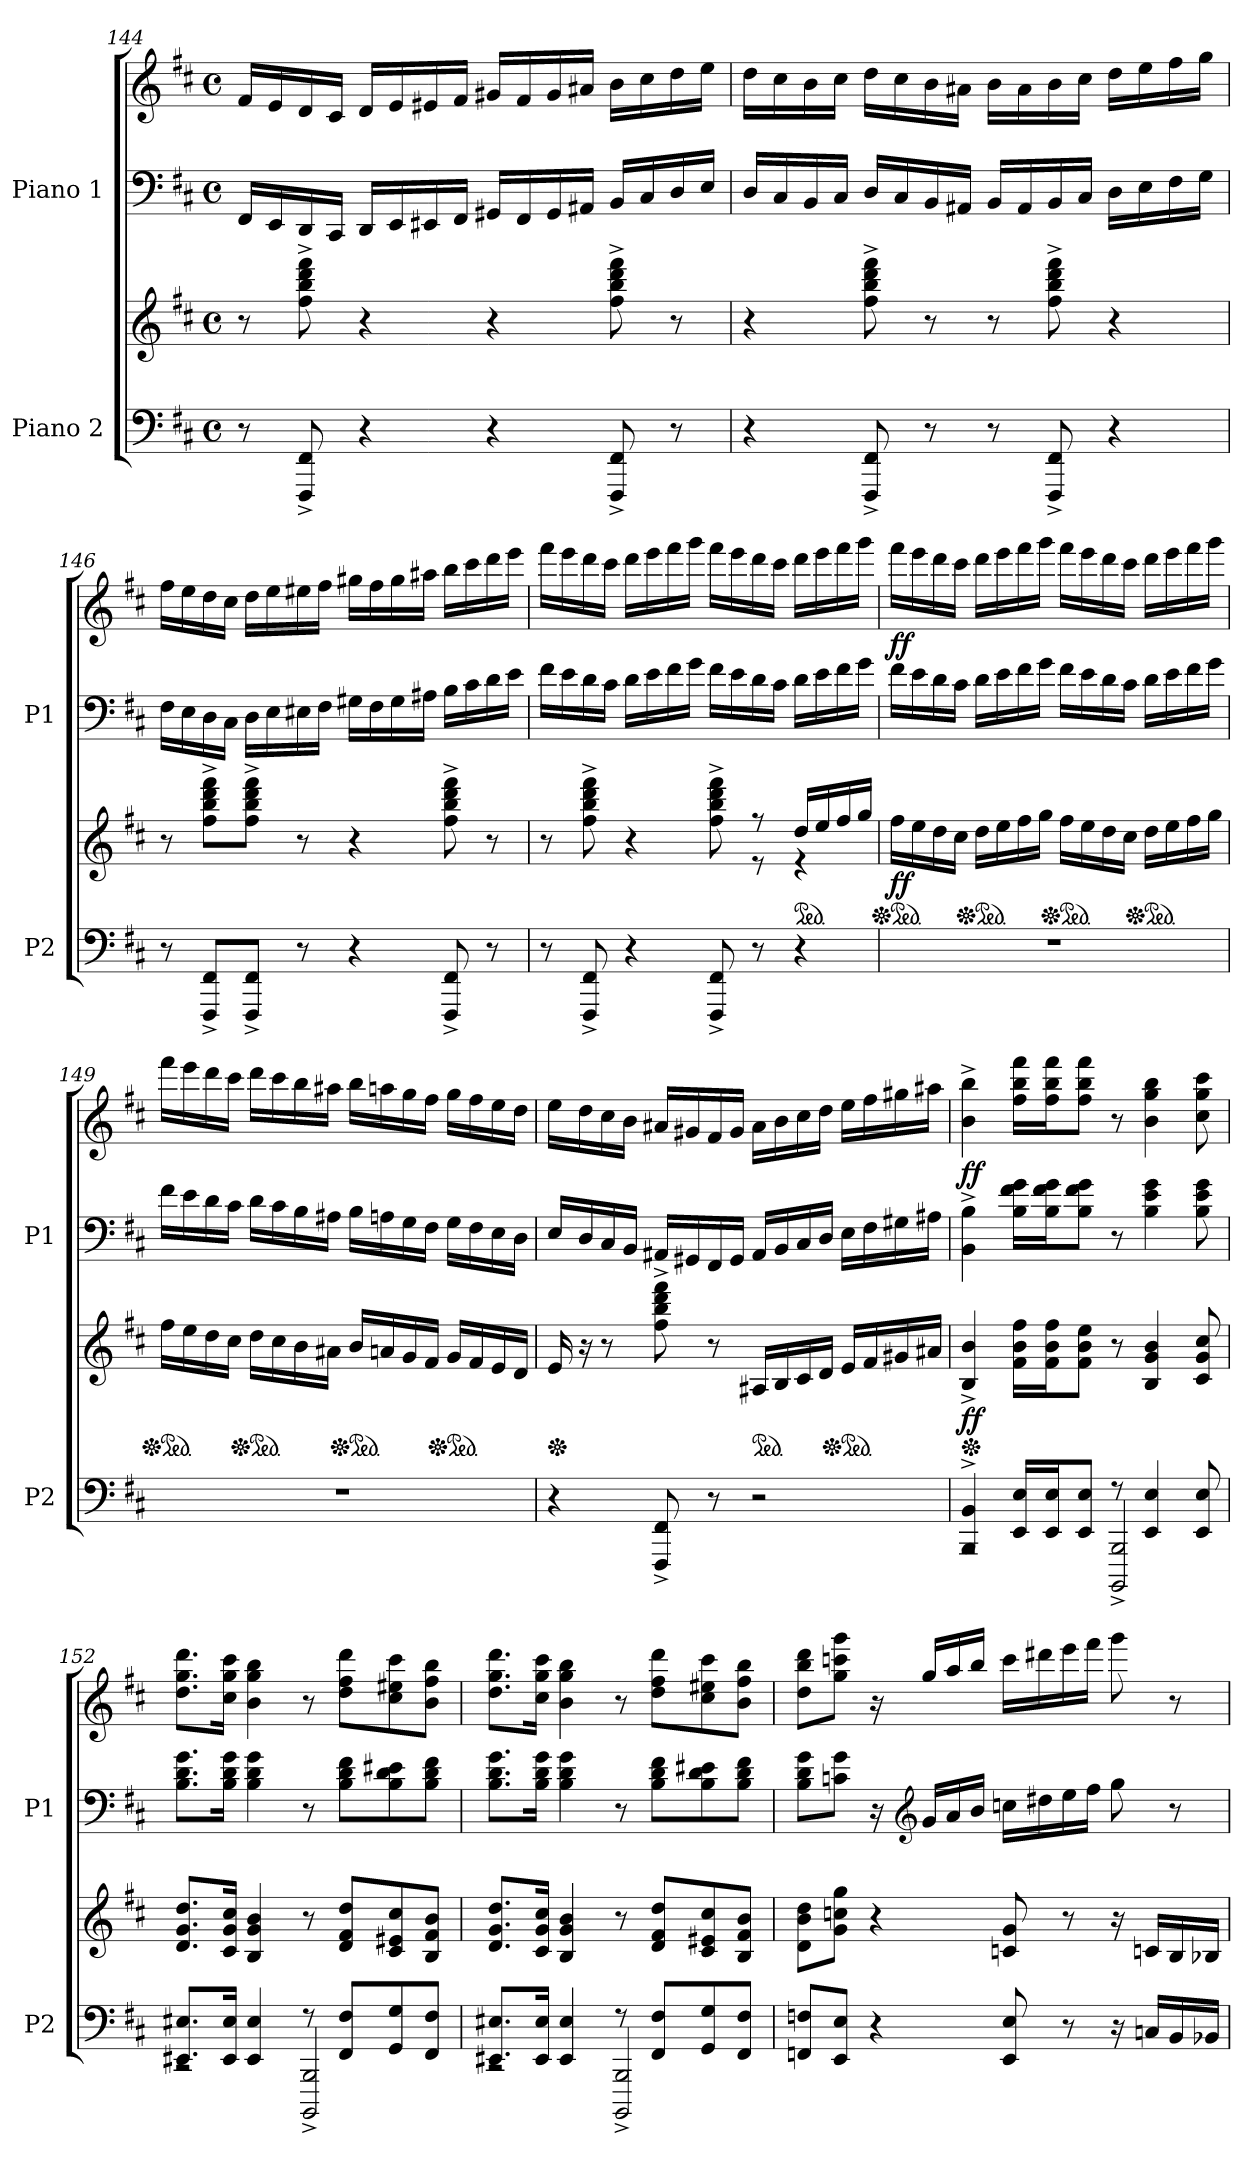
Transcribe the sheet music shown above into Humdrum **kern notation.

**kern	**kern	**dynam	**kern	**kern	**dynam
*part2	*part2	*part2	*part1	*part1	*part1
*staff4	*staff3	*staff3/4	*staff2	*staff1	*staff1/2
*I"Piano 2	*	*	*I"Piano 1	*	*
*I'P2	*	*	*I'P1	*	*
*clefF4	*clefG2	*	*clefF4	*clefG2	*
*k[f#c#]	*k[f#c#]	*	*k[f#c#]	*k[f#c#]	*
*M4/4	*M4/4	*	*M4/4	*M4/4	*
*met(c)	*met(c)	*	*met(c)	*met(c)	*
=144	=144	=144	=144	=144	=144
*	*^	*	*	*	*
8r	8r	8ryy	.	16FF#/LL	16f#/LL	.
.	.	.	.	16EE/	16e/	.
8FFF#/^ 8FF#/^	8ff#\^ 8bb\^ 8ddd\^ 8fff#\^	8F#/yy^ 8B/yy^ 8d/yy^ 8f#/yy^	.	16DD/	16d/	.
.	.	.	.	16CC#/JJ	16c#/JJ	.
4r	4r	4ryy	.	16DD/LL	16d/LL	.
.	.	.	.	16EE/	16e/	.
.	.	.	.	16EE#X/	16e#X/	.
.	.	.	.	16FF#/JJ	16f#/JJ	.
4r	4r	4ryy	.	16GG#X/LL	16g#X/LL	.
.	.	.	.	16FF#/	16f#/	.
.	.	.	.	16GG#/	16g#/	.
.	.	.	.	16AA#X/JJ	16a#X/JJ	.
8FFF#/^ 8FF#/^	8ff#\^ 8bb\^ 8ddd\^ 8fff#\^	8F#/yy^ 8B/yy^ 8d/yy^ 8f#/yy^	.	16BB/LL	16b\LL	.
.	.	.	.	16C#/	16cc#\	.
8r	8r	8ryy	.	16D/	16dd\	.
.	.	.	.	16E/JJ	16ee\JJ	.
!!LO:LB:g=z
=145	=145	=145	=145	=145	=145	=145
4r	4r	4ryy	.	16D/LL	16dd\LL	.
.	.	.	.	16C#/	16cc#\	.
.	.	.	.	16BB/	16b\	.
.	.	.	.	16C#/JJ	16cc#\JJ	.
8FFF#/^ 8FF#/^	8ff#\^ 8bb\^ 8ddd\^ 8fff#\^	8F#/yy^ 8B/yy^ 8d/yy^ 8f#/yy^	.	16D/LL	16dd\LL	.
.	.	.	.	16C#/	16cc#\	.
8r	8r	8ryy	.	16BB/	16b\	.
.	.	.	.	16AA#X/JJ	16a#X\JJ	.
8r	8r	8ryy	.	16BB/LL	16b\LL	.
.	.	.	.	16AA#/	16a#\	.
8FFF#/^ 8FF#/^	8ff#\^ 8bb\^ 8ddd\^ 8fff#\^	8F#/yy^ 8B/yy^ 8d/yy^ 8f#/yy^	.	16BB/	16b\	.
.	.	.	.	16C#/JJ	16cc#\JJ	.
4r	4r	4ryy	.	16D\LL	16dd\LL	.
.	.	.	.	16E\	16ee\	.
.	.	.	.	16F#\	16ff#\	.
.	.	.	.	16G\JJ	16gg\JJ	.
=146	=146	=146	=146	=146	=146	=146
8r	8r	8ryy	.	16F#\LL	16ff#\LL	.
.	.	.	.	16E\	16ee\	.
8FFF#/^ 8FF#/^L	8ff#\^ 8bb\^ 8ddd\^ 8fff#\^L	8F#\yy^ 8B\yy^ 8d\yy^ 8f#\yy^L	.	16D\	16dd\	.
.	.	.	.	16C#\JJ	16cc#\JJ	.
8FFF#/^ 8FF#/^J	8ff#\^ 8bb\^ 8ddd\^ 8fff#\^J	8F#\yy^ 8B\yy^ 8d\yy^ 8f#\yy^J	.	16D\LL	16dd\LL	.
.	.	.	.	16E\	16ee\	.
8r	8r	8ryy	.	16E#X\	16ee#X\	.
.	.	.	.	16F#\JJ	16ff#\JJ	.
4r	4r	4ryy	.	16G#X\LL	16gg#X\LL	.
.	.	.	.	16F#\	16ff#\	.
.	.	.	.	16G#\	16gg#\	.
.	.	.	.	16A#X\JJ	16aa#X\JJ	.
8FFF#/^ 8FF#/^	8ff#\^ 8bb\^ 8ddd\^ 8fff#\^	8F#/yy^ 8B/yy^ 8d/yy^ 8f#/yy^	.	16B\LL	16bb\LL	.
.	.	.	.	16c#\	16ccc#\	.
8r	8r	8ryy	.	16d\	16ddd\	.
.	.	.	.	16e\JJ	16eee\JJ	.
!!LO:LB:g=z
=147	=147	=147	=147	=147	=147	=147
8r	8r	8ryy	.	16f#\LL	16fff#\LL	.
.	.	.	.	16e\	16eee\	.
8FFF#/^ 8FF#/^	8ff#\^ 8bb\^ 8ddd\^ 8fff#\^	8F#/yy^ 8B/yy^ 8d/yy^ 8f#/yy^	.	16d\	16ddd\	.
.	.	.	.	16c#\JJ	16ccc#\JJ	.
4r	4r	4ryy	.	16d\LL	16ddd\LL	.
.	.	.	.	16e\	16eee\	.
.	.	.	.	16f#\	16fff#\	.
.	.	.	.	16g\JJ	16ggg\JJ	.
8FFF#/^ 8FF#/^	8ff#\^ 8bb\^ 8ddd\^ 8fff#\^	8F#/yy^ 8B/yy^ 8d/yy^ 8f#/yy^	.	16f#\LL	16fff#\LL	.
.	.	.	.	16e\	16eee\	.
8r	8r	8r	.	16d\	16ddd\	.
.	.	.	.	16c#\JJ	16ccc#\JJ	.
*	*ped	*	*	*	*	*
4r	16dd/LL	4r	.	16d\LL	16ddd\LL	.
.	16ee/	.	.	16e\	16eee\	.
.	16ff#/	.	.	16f#\	16fff#\	.
.	16gg/JJ	.	.	16g\JJ	16ggg\JJ	.
*	*v	*v	*	*	*	*
=148	=148	=148	=148	=148	=148
*	*Xped	*	*	*	*
*	*ped	*	*	*	*
!	!	!LO:DY:b	!	!	!LO:DY:b
1r	16ff#\LL	ff	16f#\LL	16fff#\LL	ff
.	16ee\	.	16e\	16eee\	.
.	16dd\	.	16d\	16ddd\	.
.	16cc#\JJ	.	16c#\JJ	16ccc#\JJ	.
*	*Xped	*	*	*	*
*	*ped	*	*	*	*
.	16dd\LL	.	16d\LL	16ddd\LL	.
.	16ee\	.	16e\	16eee\	.
.	16ff#\	.	16f#\	16fff#\	.
.	16gg\JJ	.	16g\JJ	16ggg\JJ	.
*	*Xped	*	*	*	*
*	*ped	*	*	*	*
.	16ff#\LL	.	16f#\LL	16fff#\LL	.
.	16ee\	.	16e\	16eee\	.
.	16dd\	.	16d\	16ddd\	.
.	16cc#\JJ	.	16c#\JJ	16ccc#\JJ	.
*	*Xped	*	*	*	*
*	*ped	*	*	*	*
.	16dd\LL	.	16d\LL	16ddd\LL	.
.	16ee\	.	16e\	16eee\	.
.	16ff#\	.	16f#\	16fff#\	.
.	16gg\JJ	.	16g\JJ	16ggg\JJ	.
!!LO:PB:g=z
=149	=149	=149	=149	=149	=149
*	*Xped	*	*	*	*
*	*ped	*	*	*	*
1r	16ff#\LL	.	16f#\LL	16fff#\LL	.
.	16ee\	.	16e\	16eee\	.
.	16dd\	.	16d\	16ddd\	.
.	16cc#\JJ	.	16c#\JJ	16ccc#\JJ	.
*	*Xped	*	*	*	*
*	*ped	*	*	*	*
.	16dd\LL	.	16d\LL	16ddd\LL	.
.	16cc#\	.	16c#\	16ccc#\	.
.	16b\	.	16B\	16bb\	.
.	16a#X\JJ	.	16A#X\JJ	16aa#X\JJ	.
*	*Xped	*	*	*	*
*	*ped	*	*	*	*
.	16b/LL	.	16B\LL	16bb\LL	.
.	16an/	.	16An\	16aan\	.
.	16g/	.	16G\	16gg\	.
.	16f#/JJ	.	16F#\JJ	16ff#\JJ	.
*	*Xped	*	*	*	*
*	*ped	*	*	*	*
.	16g/LL	.	16G\LL	16gg\LL	.
.	16f#/	.	16F#\	16ff#\	.
.	16e/	.	16E\	16ee\	.
.	16d/JJ	.	16D\JJ	16dd\JJ	.
=150	=150	=150	=150	=150	=150
*	*Xped	*	*	*	*
*	*^	*	*	*	*
4r	16e/	16ryy	.	16E/LL	16ee\LL	.
.	16r	16ryy	.	16D/	16dd\	.
.	8r	8ryy	.	16C#/	16cc#\	.
.	.	.	.	16BB/JJ	16b\JJ	.
8FFF#/^ 8FF#/^	8ff#\^ 8bb\^ 8ddd\^ 8fff#\^	8F#/yy^ 8B/yy^ 8d/yy^ 8f#/yy^	.	16AA#X/LL	16a#X/LL	.
.	.	.	.	16GG#X/	16g#X/	.
8r	8r	8ryy	.	16FF#/	16f#/	.
.	.	.	.	16GG#/JJ	16g#/JJ	.
*	*ped	*	*	*	*	*
2r	16A#X/LL	2ryy	.	16AA#/LL	16a#\LL	.
.	16B/	.	.	16BB/	16b\	.
.	16c#/	.	.	16C#/	16cc#\	.
.	16d/JJ	.	.	16D/JJ	16dd\JJ	.
*	*Xped	*	*	*	*	*
*	*ped	*	*	*	*	*
.	16e/LL	.	.	16E\LL	16ee\LL	.
.	16f#/	.	.	16F#\	16ff#\	.
.	16g#X/	.	.	16G#X\	16gg#X\	.
.	16a#X/JJ	.	.	16A#X\JJ	16aa#X\JJ	.
*	*v	*v	*	*	*	*
!!LO:LB:g=z
=151	=151	=151	=151	=151	=151
*^	*	*	*	*	*
*	*	*Xped	*	*	*	*
!	!	!	!LO:DY:b	!	!	!LO:DY:b
4BBB/^ 4BB/^	2rAAA	4B/^ 4b/^	ff	4BB\^ 4B\^	4b\^ 4bb\^	ff
16EE/ 16E/LL	.	16f#\ 16b\ 16ff#\LL	.	16B\ 16f#\ 16g\LL	16ff#\ 16bb\ 16fff#\LL	.
16EE/ 16E/J	.	16f#\ 16b\ 16ff#\J	.	16B\ 16f#\ 16g\J	16ff#\ 16bb\ 16fff#\J	.
8EE/ 8E/J	.	8f#\ 8b\ 8ee\J	.	8B\ 8f#\ 8g\J	8ff#\ 8bb\ 8fff#\J	.
8rF	2BBBB/^ 2BBB/^	8r	.	8r	8r	.
4EE/ 4E/	.	4B/ 4g/ 4b/	.	4B\ 4e\ 4g\	4b\ 4gg\ 4bb\	.
8EE/ 8E/	.	8c#/ 8g/ 8cc#/	.	8B\ 8e\ 8g\	8cc#\ 8gg\ 8ccc#\	.
=152	=152	=152	=152	=152	=152	=152
8.EE#X/ 8.E#X/L	2rCC	8.d/ 8.g/ 8.dd/L	.	8.B\ 8.d\ 8.g\L	8.dd\ 8.gg\ 8.ddd\L	.
16EE#/ 16E#/Jk	.	16c#/ 16g/ 16cc#/Jk	.	16B\ 16d\ 16g\Jk	16cc#\ 16gg\ 16ccc#\Jk	.
4EE#/ 4E#/	.	4B/ 4g/ 4b/	.	4B\ 4d\ 4g\	4b\ 4gg\ 4bb\	.
8rF	2BBBB/^ 2BBB/^	8r	.	8r	8r	.
8FF#/ 8F#/L	.	8d/ 8f#/ 8dd/L	.	8B\ 8d\ 8f#\L	8dd\ 8ff#\ 8ddd\L	.
8GG/ 8G/	.	8c#/ 8e#X/ 8cc#/	.	8B\ 8d\ 8e#X\	8cc#\ 8ee#X\ 8ccc#\	.
8FF#/ 8F#/J	.	8B/ 8f#/ 8b/J	.	8B\ 8d\ 8f#\J	8b\ 8ff#\ 8bb\J	.
=153	=153	=153	=153	=153	=153	=153
8.EE#X/ 8.E#X/L	2rCC	8.d/ 8.g/ 8.dd/L	.	8.B\ 8.d\ 8.g\L	8.dd\ 8.gg\ 8.ddd\L	.
16EE#/ 16E#/Jk	.	16c#/ 16g/ 16cc#/Jk	.	16B\ 16d\ 16g\Jk	16cc#\ 16gg\ 16ccc#\Jk	.
4EE#/ 4E#/	.	4B/ 4g/ 4b/	.	4B\ 4d\ 4g\	4b\ 4gg\ 4bb\	.
8rF	2BBBB/^ 2BBB/^	8r	.	8r	8r	.
8FF#/ 8F#/L	.	8d/ 8f#/ 8dd/L	.	8B\ 8d\ 8f#\L	8dd\ 8ff#\ 8ddd\L	.
8GG/ 8G/	.	8c#/ 8e#X/ 8cc#/	.	8B\ 8d\ 8e#X\	8cc#\ 8ee#X\ 8ccc#\	.
8FF#/ 8F#/J	.	8B/ 8f#/ 8b/J	.	8B\ 8d\ 8f#\J	8b\ 8ff#\ 8bb\J	.
*v	*v	*	*	*	*	*
!!LO:LB:g=z
=154	=154	=154	=154	=154	=154
8FFn/ 8Fn/L	8d\ 8b\ 8dd\L	.	8B\ 8d\ 8g\L	8dd\ 8bb\ 8ddd\L	.
8EE/ 8E/J	8g\ 8ccn\ 8gg\J	.	8cn\ 8g\J	8gg\ 8cccn\ 8ggg\J	.
4r	4r	.	16r	16r	.
*	*	*	*clefG2	*	*
.	.	.	16g/LL	16gg/LL	.
.	.	.	16a/	16aa/	.
.	.	.	16b/JJ	16bb/JJ	.
8EE/ 8E/	8cn/ 8g/	.	16ccn\LL	16ccc\LL	.
.	.	.	16dd#X\	16ddd#X\	.
8r	8r	.	16ee\	16eee\	.
.	.	.	16ff#\JJ	16fff#\JJ	.
16r	16r	.	8gg\	8ggg\	.
16Cn/LL	16cn/LL	.	.	.	.
16BB/	16B/	.	8r	8r	.
16BB-X/JJ	16B-X/JJ	.	.	.	.
=	=	=	=	=	=
*-	*-	*-	*-	*-	*-
